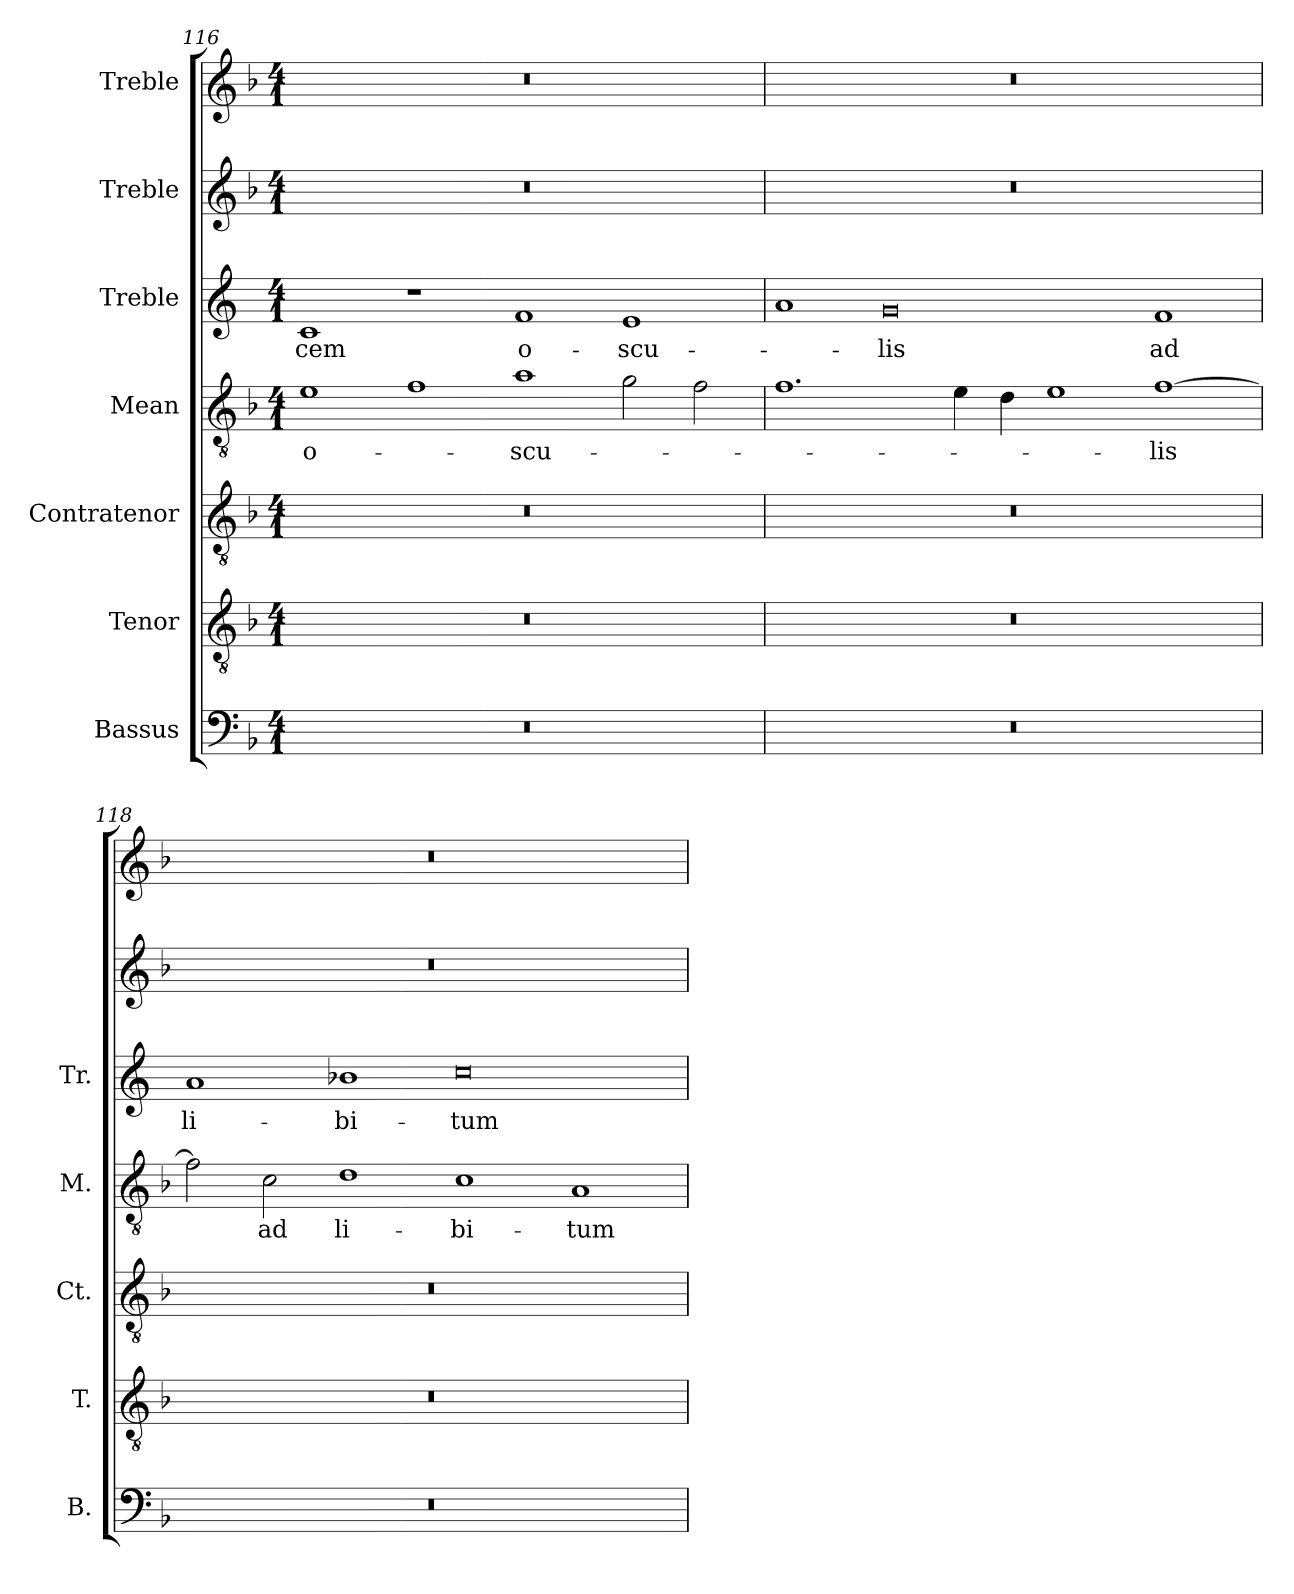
**kern	**kern	**kern	**kern	**text	**kern	**text	**kern	**kern
*part7	*part6	*part5	*part4	*part4	*part3	*part3	*part2	*part1
*staff7	*staff6	*staff5	*staff4	*staff4	*staff3	*staff3	*staff2	*staff1
*I"Bassus	*I"Tenor	*I"Contratenor	*I"Mean	*	*I"Treble	*	*I"Treble	*I"Treble
*I'B.	*I'T.	*I'Ct.	*I'M.	*	*I'Tr.	*	*	*
*clefF4	*clefGv2	*clefGv2	*clefGv2	*	*clefG2	*	*clefG2	*clefG2
*	*ITrd7c12	*ITrd7c12	*ITrd7c12	*	*	*	*	*
*k[b-]	*k[b-]	*k[b-]	*k[b-]	*	*k[]	*	*k[b-]	*k[b-]
*F:	*F:	*F:	*F:	*	*	*	*F:	*F:
*M4/1	*M4/1	*M4/1	*M4/1	*	*M4/1	*	*M4/1	*M4/1
=116	=116	=116	=116	=116	=116	=116	=116	=116
!LO:N:vis=1	!LO:N:vis=1	!LO:N:vis=1	!	!	!	!	!	!
!	!	!	!	!LO:LY:b:color=#000000	!	!	!	!
!	!	!	!	!	!	!LO:LY:b:color=#000000	!LO:N:vis=1	!LO:N:vis=1
00r	00r	00r	1Ei	o-	1ci	-cem	00r	00r
.	.	.	1Fi	.	1r	.	.	.
!	!	!	!	!LO:LY:b:color=#000000	!	!	!	!
!	!	!	!	!	!	!LO:LY:b:color=#000000	!	!
.	.	.	1Ai	-scu-	1fi	o-	.	.
!	!	!	!	!	!	!LO:LY:b:color=#000000	!	!
.	.	.	2Gi\	.	1ei	-scu-	.	.
.	.	.	2Fi\	.	.	.	.	.
!!LO:LB:g=z
=117`	=117`	=117`	=117`	=117`	=117`	=117`	=117`	=117`
!LO:N:vis=1	!LO:N:vis=1	!LO:N:vis=1	!	!	!	!	!LO:N:vis=1	!LO:N:vis=1
00r	00r	00r	1.Fi	.	1ai	.	00r	00r
!	!	!	!	!	!	!LO:LY:b:color=#000000	!	!
.	.	.	.	.	0gi	-lis	.	.
.	.	.	4Ei\	.	.	.	.	.
.	.	.	4Di\	.	.	.	.	.
.	.	.	1Ei	.	.	.	.	.
!	!	!	!	!LO:LY:b:color=#000000	!	!	!	!
!	!	!	!	!	!	!LO:LY:b:color=#000000	!	!
.	.	.	[>1Fi	-lis	1fi	ad	.	.
=118`	=118`	=118`	=118`	=118`	=118`	=118`	=118`	=118`
!LO:N:vis=1	!LO:N:vis=1	!LO:N:vis=1	!	!	!	!	!	!
!	!	!	!	!	!	!LO:LY:b:color=#000000	!LO:N:vis=1	!LO:N:vis=1
00r	00r	00r	2Fi\]	.	1ai	li-	00r	00r
!	!	!	!	!LO:LY:b:color=#000000	!	!	!	!
.	.	.	2Ci\	ad	.	.	.	.
!	!	!	!	!LO:LY:b:color=#000000	!	!	!	!
!	!	!	!	!	!	!LO:LY:b:color=#000000	!	!
.	.	.	1Di	li-	1b-Xi	-bi-	.	.
!	!	!	!	!LO:LY:b:color=#000000	!	!	!	!
!	!	!	!	!	!	!LO:LY:b:color=#000000	!	!
.	.	.	1Ci	-bi-	0cci	-tum	.	.
!	!	!	!	!LO:LY:b:color=#000000	!	!	!	!
.	.	.	1AAi	-tum	.	.	.	.
=`	=`	=`	=`	=`	=`	=`	=`	=`
*-	*-	*-	*-	*-	*-	*-	*-	*-
